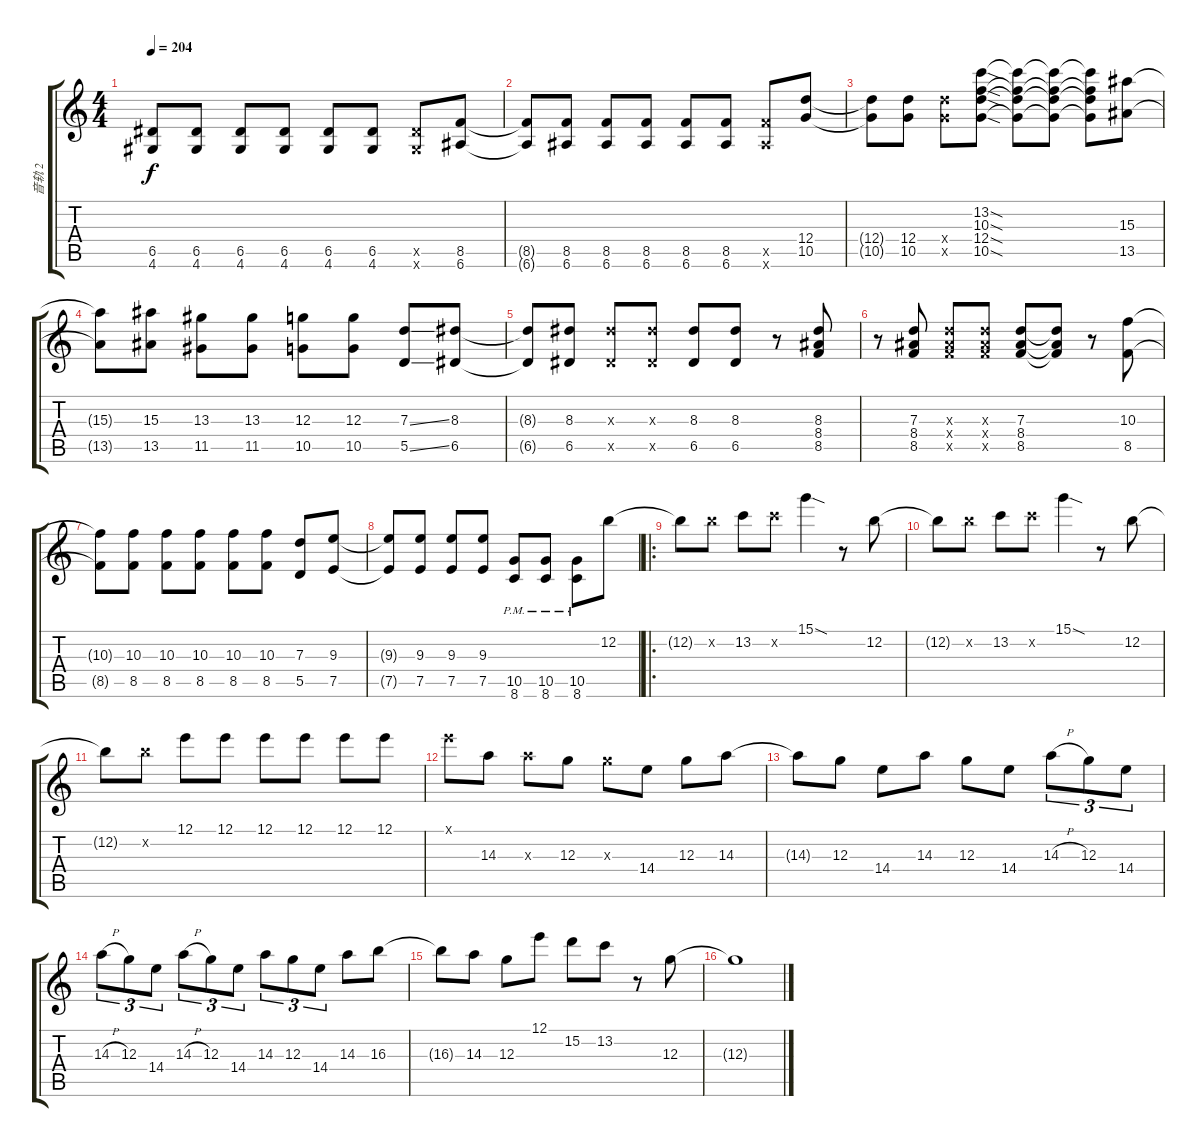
\track ("音轨 2" "音轨 2") {instrument overdrivenguitar}
\staff {score tabs}
\tuning (E4 B3 G3 D3 A2 E2) {hide}
\ts (4 4)
\tempo 204
\clef g2
\ks c
(6.5{t} 4.6{t}).8{dy f} (6.5 4.6).8 (6.5 4.6).8 (6.5 4.6).8 (6.5 4.6).8 (6.5 4.6).8 (6.5{x} 4.6{x}).8 (8.5 6.6).8 |
(8.5{t} 6.6{t}).8 (8.5 6.6).8 (8.5 6.6).8 (8.5 6.6).8 (8.5 6.6).8 (8.5 6.6).8 (8.5{x} 6.6{x}).8 (12.4 10.5).8 |
(12.4{t} 10.5{t}).8 (12.4 10.5).8 (12.4{x} 10.5{x}).8 (13.2{sod} 10.3{sod} 12.4{sod} 10.5{sod}).8 (13.2{t} 10.3{t} 12.4{t} 10.5{t}).8 (13.2{t} 10.3{t} 12.4{t} 10.5{t}).8 (13.2{t} 10.3{t} 12.4{t} 10.5{t}).8 (15.3 13.5).8 |
(15.3{t} 13.5{t}).8 (15.3 13.5).8 (13.3 11.5).8 (13.3 11.5).8 (12.3 10.5).8 (12.3 10.5).8 (7.3{ss} 5.5{ss}).8 (8.3 6.5).8 |
(8.3{t} 6.5{t}).8 (8.3 6.5).8 (8.3{x} 6.5{x}).8 (8.3{x} 6.5{x}).8 (8.3 6.5).8 (8.3 6.5).8 r.8 (8.3 8.4 8.5).8 |
r.8 (7.3 8.4 8.5).8 (7.3{x} 8.4{x} 8.5{x}).8 (7.3{x} 8.4{x} 8.5{x}).8 (7.3 8.4 8.5).8 (7.3{t} 8.4{t} 8.5{t}).8 r.8 (10.3 8.5).8 |
(10.3{t} 8.5{t}).8 (10.3 8.5).8 (10.3 8.5).8 (10.3 8.5).8 (10.3 8.5).8 (10.3 8.5).8 (7.3 5.5).8 (9.3 7.5).8 |
(9.3{t} 7.5{t}).8 (9.3 7.5).8 (9.3 7.5).8 (9.3 7.5).8 (10.5{pm} 8.6{pm}).8 (10.5{pm} 8.6{pm}).8 (10.5{pm} 8.6{pm}).8 12.2.8 |
\ro
12.2{t}.8 12.2{x}.8 13.2.8 13.2{x}.8 15.1{sod}.4 r.8 12.2.8 |
12.2{t}.8 12.2{x}.8 13.2.8 13.2{x}.8 15.1{sod}.4 r.8 12.2.8 |
12.2{t}.8 12.2{x}.8 12.1.8 12.1.8 12.1.8 12.1.8 12.1.8 12.1.8 |
12.1{x}.8 14.3.8 14.3{x}.8 12.3.8 12.3{x}.8 14.4.8 12.3.8 14.3.8 |
14.3{t}.8 12.3.8 14.4.8 14.3.8 12.3.8 14.4.8 14.3{h}.8{tu (3 2)} 12.3.8{tu (3 2)} 14.4.8{tu (3 2)} |
14.3{h}.8{tu (3 2)} 12.3.8{tu (3 2)} 14.4.8{tu (3 2)} 14.3{h}.8{tu (3 2)} 12.3.8{tu (3 2)} 14.4.8{tu (3 2)} 14.3.8{tu (3 2)} 12.3.8{tu (3 2)} 14.4.8{tu (3 2)} 14.3.8 16.3.8 |
16.3{t}.8 14.3.8 12.3.8 12.1.8 15.2.8 13.2.8 r.8 12.3.8 |
12.3{t}.1
